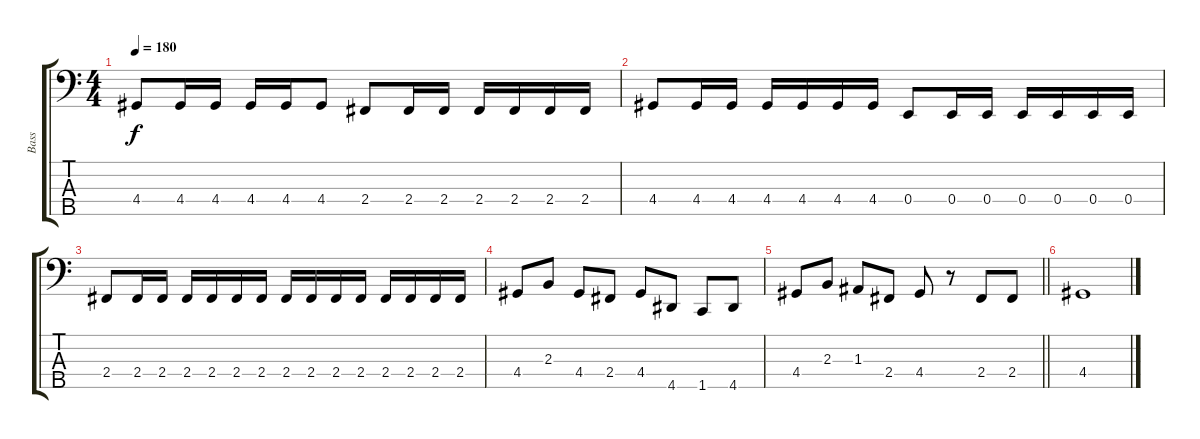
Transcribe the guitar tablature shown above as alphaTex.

\track ("Bass" "Bass") {instrument electricbasspick}
\staff {score tabs}
\tuning (G2 D2 A1 E1 B0) {hide}
\ts (4 4)
\tempo 180
\clef f4
\ks c
4.4.8{dy f} 4.4.16 4.4.16 4.4.16 4.4.16 4.4.8 2.4.8 2.4.16 2.4.16 2.4.16 2.4.16 2.4.16 2.4.16 |
4.4.8 4.4.16 4.4.16 4.4.16 4.4.16 4.4.16 4.4.16 0.4.8 0.4.16 0.4.16 0.4.16 0.4.16 0.4.16 0.4.16 |
2.4.8 2.4.16 2.4.16 2.4.16 2.4.16 2.4.16 2.4.16 2.4.16 2.4.16 2.4.16 2.4.16 2.4.16 2.4.16 2.4.16 2.4.16 |
4.4.8 2.3.8 4.4.8 2.4.8 4.4.8 4.5.8 1.5.8 4.5.8 |
\barLineRight lightlight
4.4.8 2.3.8 1.3.8 2.4.8 4.4.8 r.8 2.4.8 2.4.8 |
4.4.1
